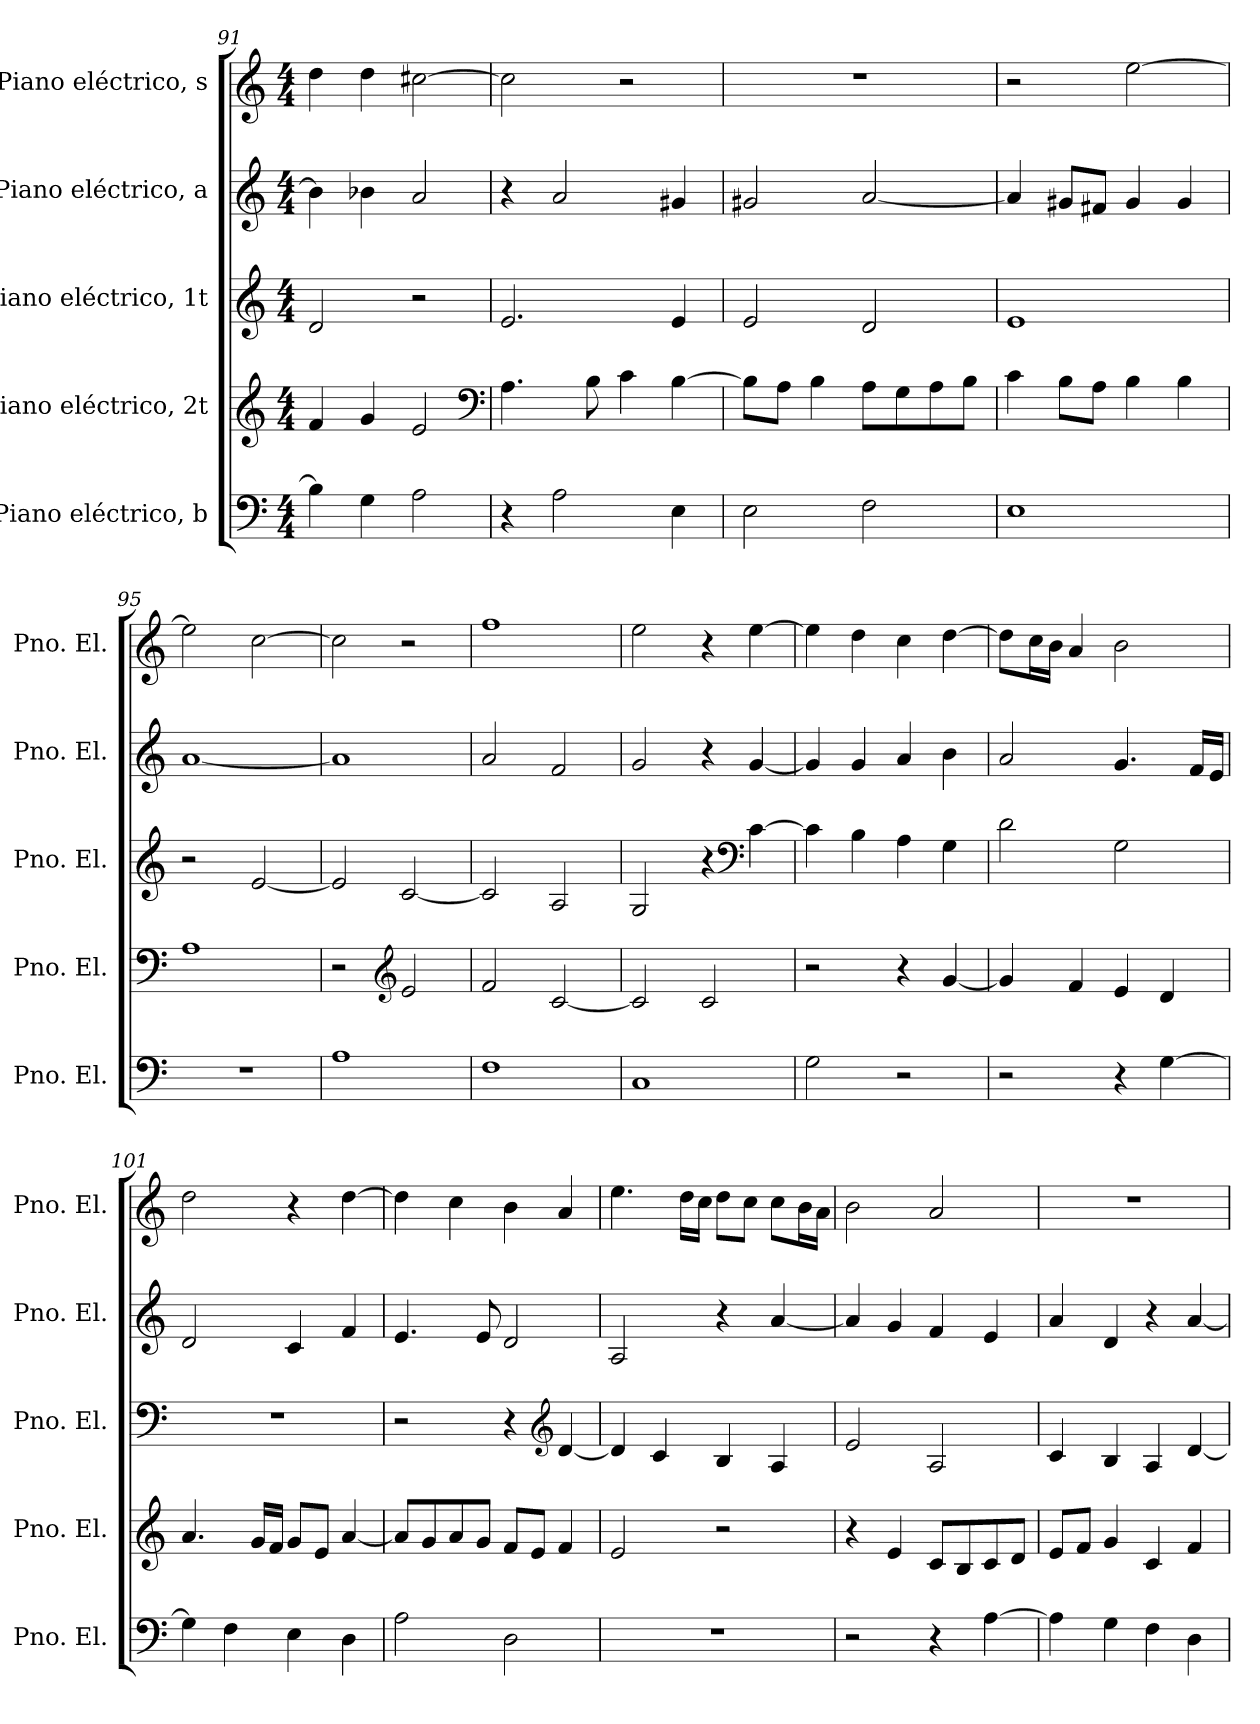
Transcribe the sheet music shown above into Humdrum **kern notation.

**kern	**kern	**kern	**kern	**kern
*part5	*part4	*part3	*part2	*part1
*staff5	*staff4	*staff3	*staff2	*staff1
*I"Piano eléctrico, b	*I"Piano eléctrico, 2t	*I"Piano eléctrico, 1t	*I"Piano eléctrico, a	*I"Piano eléctrico, s
*I'Pno. El.	*I'Pno. El.	*I'Pno. El.	*I'Pno. El.	*I'Pno. El.
*clefF4	*clefG2	*clefG2	*clefG2	*clefG2
*k[]	*k[]	*k[]	*k[]	*k[]
*M4/4	*M4/4	*M4/4	*M4/4	*M4/4
=91	=91	=91	=91	=91
4B-\]	4f/	2d/	4b-\]	4dd\
4G\	4g/	.	4b-X\	4dd\
2A\	2e/	2r	2a/	[2cc#X\
*	*clefF4	*	*	*
=92	=92	=92	=92	=92
4r	4.A\	2.e/	4r	2cc#\]
2A\	.	.	2a/	.
.	8B\	.	.	.
.	4c\	.	.	2r
4E\	[4B\	4e/	4g#X/	.
=93	=93	=93	=93	=93
2E\	8B\L]	2e/	2g#X/	1r
.	8A\J	.	.	.
.	4B\	.	.	.
2F\	8A\L	2d/	[2a/	.
.	8G\	.	.	.
.	8A\	.	.	.
.	8B\J	.	.	.
!!LO:PB:g=z
=94	=94	=94	=94	=94
1E	4c\	1e	4a/]	2r
.	8B\L	.	8g#X/L	.
.	8A\J	.	8f#X/J	.
.	4B\	.	4g#/	[2ee\
.	4B\	.	4g#/	.
=95	=95	=95	=95	=95
1r	1A	2r	[1a	2ee\]
.	.	[2e/	.	[2cc\
=96	=96	=96	=96	=96
1A	2r	2e/]	1a]	2cc\]
*	*clefG2	*	*	*
.	2e/	[2c/	.	2r
=97	=97	=97	=97	=97
1F	2f/	2c/]	2a/	1ff
.	[2c/	2A/	2f/	.
=98	=98	=98	=98	=98
1C	2c/]	2G/	2g/	2ee\
.	2c/	4r	4r	4r
*	*	*clefF4	*	*
.	.	[4c\	[4g/	[4ee\
=99	=99	=99	=99	=99
2G\	2r	4c\]	4g/]	4ee\]
.	.	4B\	4g/	4dd\
2r	4r	4A\	4a/	4cc\
.	[4g/	4G\	4b\	[4dd\
=100	=100	=100	=100	=100
2r	4g/]	2d\	2a/	8dd\L]
.	.	.	.	16cc\L
.	.	.	.	16b\JJ
.	4f/	.	.	4a/
4r	4e/	2G\	4.g/	2b\
[4G\	4d/	.	.	.
.	.	.	16f/LL	.
.	.	.	16e/JJ	.
!!LO:LB:g=z
=101	=101	=101	=101	=101
4G\]	4.a/	1r	2d/	2dd\
4F\	.	.	.	.
.	16g/LL	.	.	.
.	16f/JJ	.	.	.
4E\	8g/L	.	4c/	4r
.	8e/J	.	.	.
4D\	[4a/	.	4f/	[4dd\
=102	=102	=102	=102	=102
2A\	8a/L]	2r	4.e/	4dd\]
.	8g/	.	.	.
.	8a/	.	.	4cc\
.	8g/J	.	8e/	.
2D\	8f/L	4r	2d/	4b\
.	8e/J	.	.	.
*	*	*clefG2	*	*
.	4f/	[4d/	.	4a/
=103	=103	=103	=103	=103
1r	2e/	4d/]	2A/	4.ee\
.	.	4c/	.	.
.	.	.	.	16dd\LL
.	.	.	.	16cc\JJ
.	2r	4B/	4r	8dd\L
.	.	.	.	8cc\J
.	.	4A/	[4a/	8cc\L
.	.	.	.	16b\L
.	.	.	.	16a\JJ
=104	=104	=104	=104	=104
2r	4r	2e/	4a/]	2b\
.	4e/	.	4g/	.
4r	8c/L	2A/	4f/	2a/
.	8B/	.	.	.
[4A\	8c/	.	4e/	.
.	8d/J	.	.	.
=105	=105	=105	=105	=105
4A\]	8e/L	4c/	4a/	1r
.	8f/J	.	.	.
4G\	4g/	4B/	4d/	.
4F\	4c/	4A/	4r	.
4D\	4f/	[4d/	[4a/	.
=	=	=	=	=
*-	*-	*-	*-	*-
